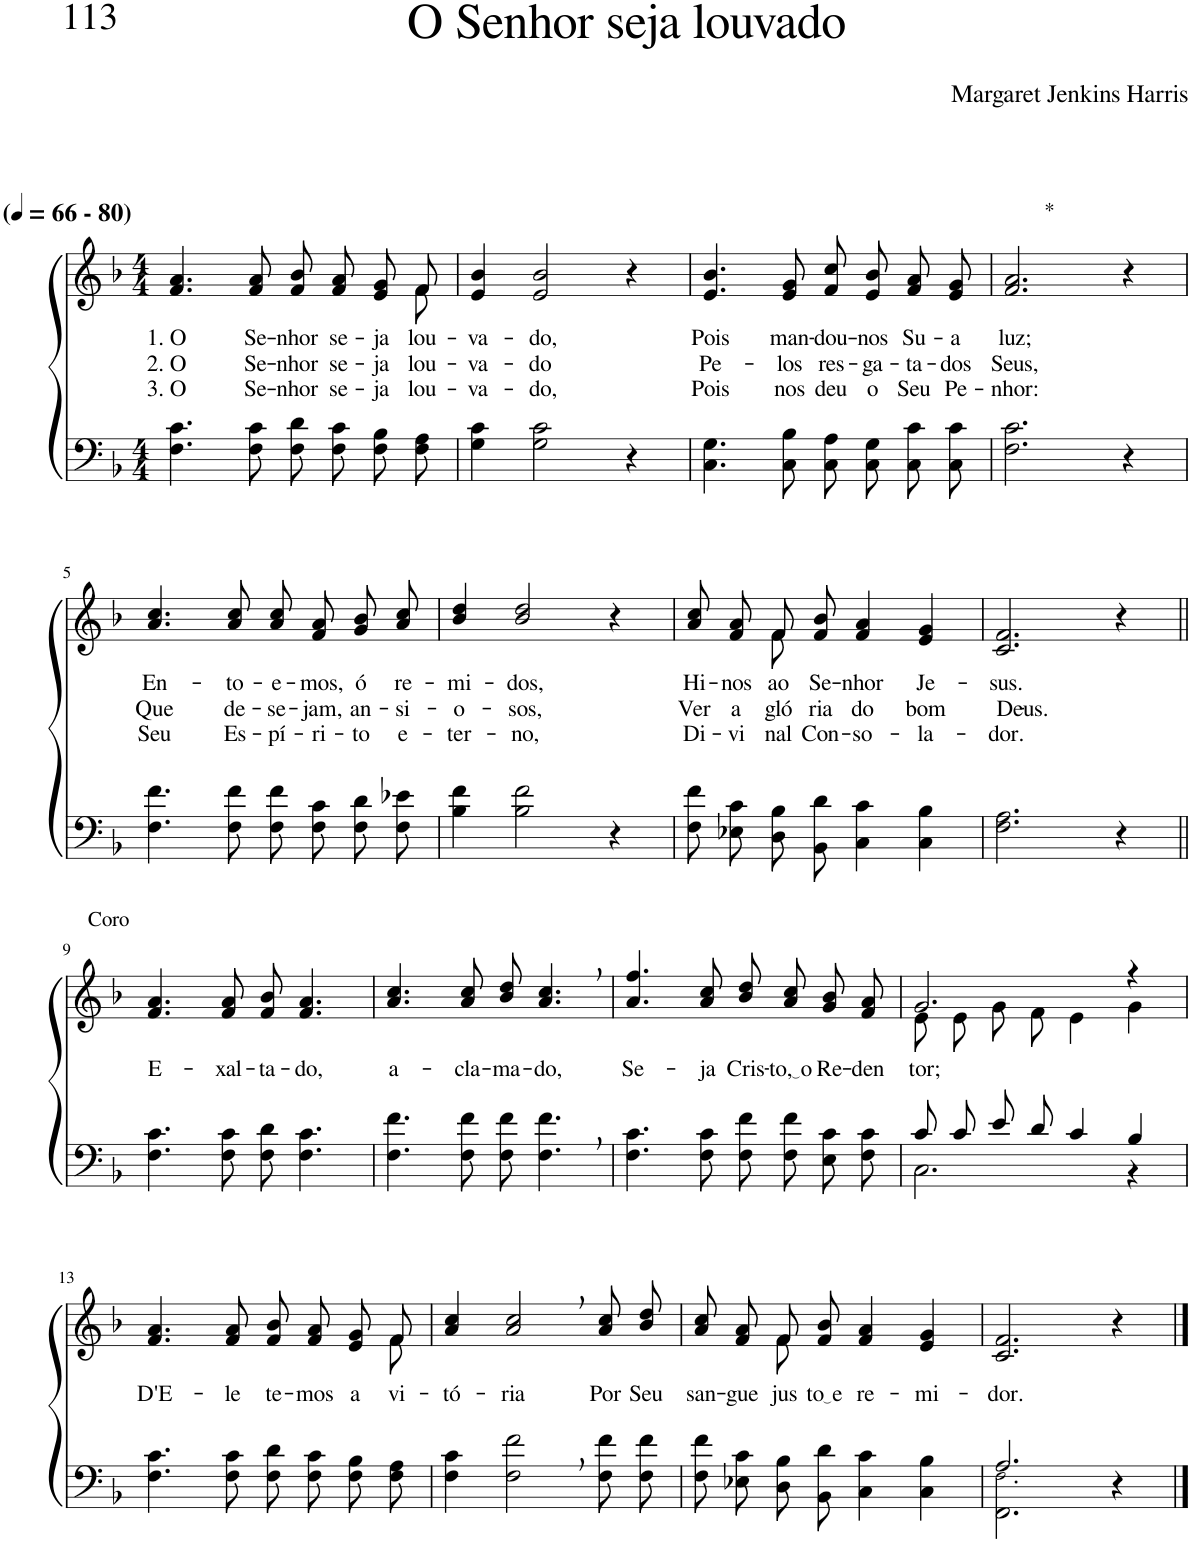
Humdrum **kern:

**kern	**kern	**text	**text	**text
*part2	*part1	*part1	*part1	*part1
*staff2	*staff1	*staff1	*staff1	*staff1
*I"Parte III e IV	*I"Parte I e II	*	*	*
*clefF4	*clefG2	*	*	*
*Trd1c2	*Trd1c2	*	*	*
*k[b-]	*k[b-]	*	*	*
*M4/4	*M4/4	*	*	*
*MM66	*MM66	*	*	*
=1	=1	=1	=1	=1
!	!LO:TX:a:B:t=(	!	!	!
!	!LO:TX:a:B:t=- 80)	!	!	!
!	!	!LO:LY:b	!LO:LY:b	!LO:LY:b
*	*^	*	*	*
4.F\ 4.c\	4.f/ 4.a/	2..ryy	1. O	2. O	3. O
!	!	!	!LO:LY:b	!LO:LY:b	!LO:LY:b
8F\ 8c\	8f/ 8a/	.	Se-	Se-	Se-
!	!	!	!LO:LY:b	!LO:LY:b	!LO:LY:b
8F\ 8d\L	8f/ 8b-/L	.	-nhor	-nhor	-nhor
!	!	!	!LO:LY:b	!LO:LY:b	!LO:LY:b
8F\ 8c\J	8f/ 8a/J	.	se-	se-	se-
!	!	!	!LO:LY:b	!LO:LY:b	!LO:LY:b
8F\ 8B-\L	8e/ 8g/L	.	-ja	-ja	-ja
!	!	!	!LO:LY:b	!LO:LY:b	!LO:LY:b
8F\ 8A\J	8f/J	8f\	lou-	lou-	lou-
=2	=2	=2	=2	=2	=2
!	!	!	!LO:LY:b	!LO:LY:b	!LO:LY:b
*	*v	*v	*	*	*
4G\ 4c\	4e/ 4b-/	-va-	-va-	-va-
!	!	!LO:LY:b	!LO:LY:b	!LO:LY:b
2G\ 2c\	2e/ 2b-/	-do,	-do	-do,
4r	4r	.	.	.
=3	=3	=3	=3	=3
!	!	!LO:LY:b	!LO:LY:b	!LO:LY:b
4.C\ 4.G\	4.e/ 4.b-/	Pois	Pe-	Pois
!	!	!LO:LY:b	!LO:LY:b	!LO:LY:b
8C\ 8B-\	8e/ 8g/	man-	-los	nos
!	!	!LO:LY:b	!LO:LY:b	!LO:LY:b
8C\ 8A\L	8f/ 8cc/L	-dou-	res-	deu
!	!	!LO:LY:b	!LO:LY:b	!LO:LY:b
8C\ 8G\J	8e/ 8b-/J	-nos	-ga-	o
!	!	!LO:LY:b	!LO:LY:b	!LO:LY:b
8C\ 8c\L	8f/ 8a/L	Su-	-ta-	Seu
!	!	!LO:LY:b	!LO:LY:b	!LO:LY:b
8C\ 8c\J	8e/ 8g/J	-a	-dos	Pe-
=4	=4	=4	=4	=4
!	!LO:TX:a:t=*	!	!	!
!	!	!LO:LY:b	!LO:LY:b	!LO:LY:b
2.F\ 2.c\	2.f/ 2.a/	luz;	Seus,	-nhor:
4r	4r	.	.	.
!!LO:LB:g=z
=5	=5	=5	=5	=5
!	!	!LO:LY:b	!LO:LY:b	!LO:LY:b
4.F\ 4.f\	4.a/ 4.cc/	En-	Que	Seu
!	!	!LO:LY:b	!LO:LY:b	!LO:LY:b
8F\ 8f\	8a/ 8cc/	-to-	de-	Es-
!	!	!LO:LY:b	!LO:LY:b	!LO:LY:b
8F\ 8f\L	8a/ 8cc/L	-e-	-se-	-pí-
!	!	!LO:LY:b	!LO:LY:b	!LO:LY:b
8F\ 8c\J	8f/ 8a/J	-mos,	-jam,	-ri-
!	!	!LO:LY:b	!LO:LY:b	!LO:LY:b
8F\ 8d\L	8g/ 8b-/L	ó	an-	-to
!	!	!LO:LY:b	!LO:LY:b	!LO:LY:b
8F\ 8e-X\J	8a/ 8cc/J	re-	-si-	e-
=6	=6	=6	=6	=6
!	!	!LO:LY:b	!LO:LY:b	!LO:LY:b
4B-\ 4f\	4b-/ 4dd/	-mi-	-o-	-ter-
!	!	!LO:LY:b	!LO:LY:b	!LO:LY:b
2B-\ 2f\	2b-/ 2dd/	-dos,	-sos,	-no,
4r	4r	.	.	.
=7	=7	=7	=7	=7
!	!	!LO:LY:b	!LO:LY:b	!LO:LY:b
*	*^	*	*	*
8F\ 8f\L	8a/ 8cc/L	4ryy	Hi-	Ver	Di-
!	!	!	!LO:LY:b	!LO:LY:b	!LO:LY:b
8E-X\ 8c\J	8f/ 8a/J	.	-nos	a	-vi-
!	!	!	!LO:LY:b	!LO:LY:b	!LO:LY:b
8D\ 8B-\L	8f/L	8f\	ao	gló-	-nal
!	!	!	!LO:LY:b	!LO:LY:b	!LO:LY:b
8BB-\ 8d\J	8f/ 8b-/J	2ryy	Se-	-ria	Con-
!	!	!	!LO:LY:b	!LO:LY:b	!LO:LY:b
4C\ 4c\	4f/ 4a/	.	-nhor	do	-so-
!	!	!	!LO:LY:b	!LO:LY:b	!LO:LY:b
4C\ 4B-\	4e/ 4g/	.	Je-	bom	-la-
.	.	8ryy	.	.	.
=8	=8	=8	=8	=8	=8
!	!	!	!LO:LY:b	!LO:LY:b	!LO:LY:b
*	*v	*v	*	*	*
2.F\ 2.A\	2.c/ 2.f/	-sus.	Deus.-	-dor.
4r	4r	.	.	.
!!LO:LB:g=z
=9||	=9||	=9||	=9||	=9||
!	!LO:TX:a:t=Coro	!	!	!
!	!	!LO:LY:b	!	!
4.F\ 4.c\	4.f/ 4.a/	E-	.	.
!	!	!LO:LY:b	!	!
8F\ 8c\	8f/ 8a/	-xal-	.	.
!	!	!LO:LY:b	!	!
8F\ 8d\	8f/ 8b-/	-ta-	.	.
!	!	!LO:LY:b	!	!
4.F\ 4.c\	4.f/ 4.a/	-do,	.	.
=10	=10	=10	=10	=10
!	!	!LO:LY:b	!	!
4.F\ 4.f\	4.a/ 4.cc/	a-	.	.
!	!	!LO:LY:b	!	!
8F\ 8f\	8a/ 8cc/	-cla-	.	.
!	!	!LO:LY:b	!	!
8F\ 8f\	8b-/ 8dd/	-ma-	.	.
!	!	!LO:LY:b	!	!
4.F\, 4.f\,	4.a/, 4.cc/,	-do,	.	.
=11	=11	=11	=11	=11
!	!	!LO:LY:b	!	!
4.F\ 4.c\	4.a/ 4.ff/	Se-	.	.
!	!	!LO:LY:b	!	!
8F\ 8c\	8a/ 8cc/	-ja	.	.
!	!	!LO:LY:b	!	!
8F\ 8f\L	8b-\ 8dd\L	Cris-	.	.
!	!	!LO:LY:b	!	!
8F\ 8f\J	8a\ 8cc\J	to, o	.	.
!	!	!LO:LY:b	!	!
8E\ 8c\L	8g/ 8b-/L	Re-	.	.
!	!	!LO:LY:b	!	!
8F\ 8c\J	8f/ 8a/J	-den-	.	.
=12	=12	=12	=12	=12
*^	*^	*	*	*
!	!	!	!	!LO:LY:b	!	!
8c/L	2.C\	2.g/	8e\L	-tor;	.	.
8c/J	.	.	8e\J	.	.	.
8e/L	.	.	8g\L	.	.	.
8d/J	.	.	8f\J	.	.	.
4c/	.	.	4e\	.	.	.
4B-/	4r	4r	4g\	.	.	.
!!LO:LB:g=z	!!
=13	=13	=13	=13	=13	=13	=13
!	!	!	!	!LO:LY:b	!	!
*v	*v	*	*	*	*	*
4.F\ 4.c\	4.f/ 4.a/	2..ryy	D'E-	.	.
!	!	!	!LO:LY:b	!	!
8F\ 8c\	8f/ 8a/	.	-le	.	.
!	!	!	!LO:LY:b	!	!
8F\ 8d\L	8f/ 8b-/L	.	te-	.	.
!	!	!	!LO:LY:b	!	!
8F\ 8c\J	8f/ 8a/J	.	-mos	.	.
!	!	!	!LO:LY:b	!	!
8F\ 8B-\L	8e/ 8g/L	.	a	.	.
!	!	!	!LO:LY:b	!	!
8F\ 8A\J	8f/J	8f\	vi-	.	.
=14	=14	=14	=14	=14	=14
!	!	!	!LO:LY:b	!	!
*	*v	*v	*	*	*
4F\ 4c\	4a/ 4cc/	-tó-	.	.
!	!	!LO:LY:b	!	!
2F\, 2f\,	2a/, 2cc/,	-ria	.	.
!	!	!LO:LY:b	!	!
8F\ 8f\L	8a\ 8cc\L	Por	.	.
!	!	!LO:LY:b	!	!
8F\ 8f\J	8b-\ 8dd\J	Seu	.	.
=15	=15	=15	=15	=15
!	!	!LO:LY:b	!	!
*	*^	*	*	*
8F\ 8f\L	8a/ 8cc/L	4ryy	san-	.	.
!	!	!	!LO:LY:b	!	!
8E-X\ 8c\J	8f/ 8a/J	.	-gue	.	.
!	!	!	!LO:LY:b	!	!
8D\ 8B-\L	8f/L	8f\	jus-	.	.
!	!	!	!LO:LY:b	!	!
8BB-\ 8d\J	8f/ 8b-/J	2ryy	to e	.	.
!	!	!	!LO:LY:b	!	!
4C\ 4c\	4f/ 4a/	.	re-	.	.
!	!	!	!LO:LY:b	!	!
4C\ 4B-\	4e/ 4g/	.	-mi-	.	.
.	.	8ryy	.	.	.
=16	=16	=16	=16	=16	=16
*^	*	*	*	*	*
!	!	!	!	!LO:LY:b	!	!
*	*	*v	*v	*	*	*
2.A/	2.FF\ 2.F!\	2.c/ 2.f/	-dor.	.	.
4r	4ryy	4r	.	.	.
*v	*v	*	*	*	*
==	==	==	==	==
*-	*-	*-	*-	*-
